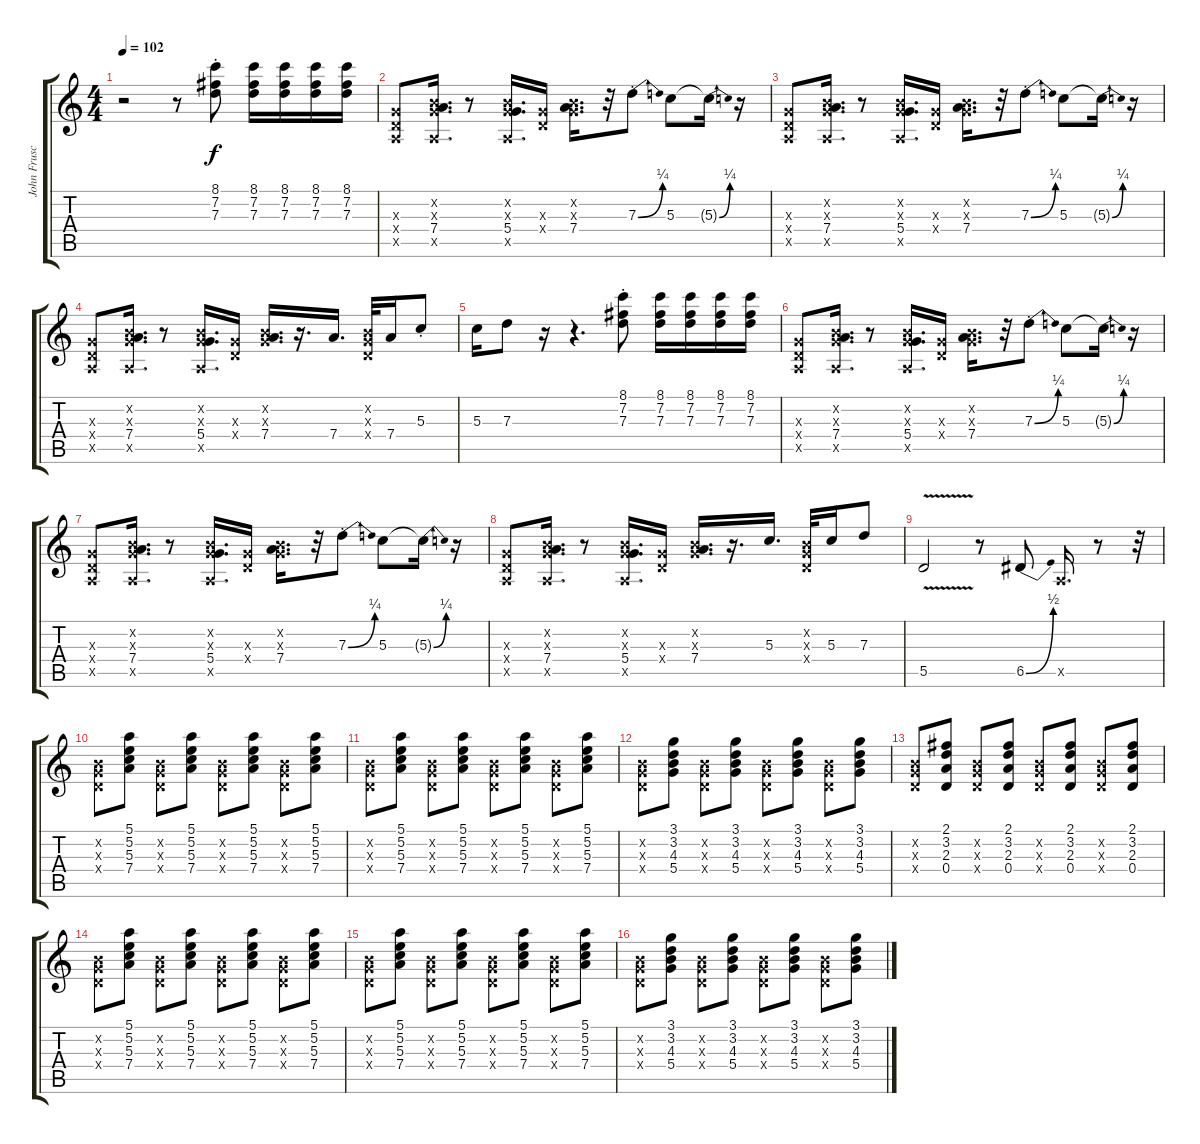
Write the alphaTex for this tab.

\track ("John Frusciante (Guitare)" "John Frusc") {instrument electricguitarclean}
\staff {score tabs}
\tuning (E4 B3 G3 D3 A2 E2) {hide}
\ts (4 4)
\tempo 102
\clef g2
\ks c
r.2{dy f} r.8 (8.1{st} 7.2 7.3).8 (8.1 7.2 7.3).16 (8.1 7.2 7.3).16 (8.1 7.2 7.3).16 (8.1 7.2 7.3).16 |
(0.3{x} 0.4{x} 0.5{x}).8 (0.2{x} 0.3{x} 7.4 0.5{x}).16{d} r.8 (0.2{x} 0.3{x} 5.4 0.5{x}).16{d} (0.3{x} 0.4{x}).16 (0.2{x} 0.3{x} 7.4).16{d} r.32 7.3{be (bend 0 0 60 1) st}.8 5.3.8 5.3{be (bend 0 0 60 1) t}.16 r.16 |
(0.3{x} 0.4{x} 0.5{x}).8 (0.2{x} 0.3{x} 7.4 0.5{x}).16{d} r.8 (0.2{x} 0.3{x} 5.4 0.5{x}).16{d} (0.3{x} 0.4{x}).16 (0.2{x} 0.3{x} 7.4).16{d} r.32 7.3{be (bend 0 0 60 1) st}.8 5.3.8 5.3{be (bend 0 0 60 1) t}.16 r.16 |
(0.3{x} 0.4{x} 0.5{x}).8 (0.2{x} 0.3{x} 7.4 0.5{x}).16{d} r.8 (0.2{x} 0.3{x} 5.4 0.5{x}).16{d} (0.3{x} 0.4{x}).16 (0.2{x} 0.3{x} 7.4).16{d} r.16{d} 7.4.16{d} (0.2{x} 0.3{x} 0.4{x}).32 7.4.16 5.3{st}.8 |
5.3.16 7.3.8 r.16 r.4{d} (8.1 7.2{st} 7.3).8 (8.1 7.2 7.3).16 (8.1 7.2 7.3).16 (8.1 7.2 7.3).16 (8.1 7.2 7.3).16 |
(0.3{x} 0.4{x} 0.5{x}).8 (0.2{x} 0.3{x} 7.4 0.5{x}).16{d} r.8 (0.2{x} 0.3{x} 5.4 0.5{x}).16{d} (0.3{x} 0.4{x}).16 (0.2{x} 0.3{x} 7.4).16{d} r.32 7.3{be (bend 0 0 60 1) st}.8 5.3.8 5.3{be (bend 0 0 60 1) t}.16 r.16 |
(0.3{x} 0.4{x} 0.5{x}).8 (0.2{x} 0.3{x} 7.4 0.5{x}).16{d} r.8 (0.2{x} 0.3{x} 5.4 0.5{x}).16{d} (0.3{x} 0.4{x}).16 (0.2{x} 0.3{x} 7.4).16{d} r.32 7.3{be (bend 0 0 60 1) st}.8 5.3.8 5.3{be (bend 0 0 60 1) t}.16 r.16 |
(0.3{x} 0.4{x} 0.5{x}).8 (0.2{x} 0.3{x} 7.4 0.5{x}).16{d} r.8 (0.2{x} 0.3{x} 5.4 0.5{x}).16{d} (0.3{x} 0.4{x}).16 (0.2{x} 0.3{x} 7.4).16{d} r.16{d} 5.3.16{d} (0.2{x} 0.3{x} 0.4{x}).32 5.3.16 7.3.8 |
5.5{v}.2 r.8 6.5{be (bend 0 0 60 2)}.8 0.5{x}.16{d} r.8 r.32 |
(0.2{x} 0.3{x} 0.4{x}).8 (5.1 5.2 5.3 7.4).8 (0.2{x} 0.3{x} 0.4{x}).8 (5.1 5.2 5.3 7.4).8 (0.2{x} 0.3{x} 0.4{x}).8 (5.1 5.2 5.3 7.4).8 (0.2{x} 0.3{x} 0.4{x}).8 (5.1 5.2 5.3 7.4).8 |
(0.2{x} 0.3{x} 0.4{x}).8 (5.1 5.2 5.3 7.4).8 (0.2{x} 0.3{x} 0.4{x}).8 (5.1 5.2 5.3 7.4).8 (0.2{x} 0.3{x} 0.4{x}).8 (5.1 5.2 5.3 7.4).8 (0.2{x} 0.3{x} 0.4{x}).8 (5.1 5.2 5.3 7.4).8 |
(0.2{x} 0.3{x} 0.4{x}).8 (3.1 3.2 4.3 5.4).8 (0.2{x} 0.3{x} 0.4{x}).8 (3.1 3.2 4.3 5.4).8 (0.2{x} 0.3{x} 0.4{x}).8 (3.1 3.2 4.3 5.4).8 (0.2{x} 0.3{x} 0.4{x}).8 (3.1 3.2 4.3 5.4).8 |
(0.2{x} 0.3{x} 0.4{x}).8 (2.1 3.2 2.3 0.4).8 (0.2{x} 0.3{x} 0.4{x}).8 (2.1 3.2 2.3 0.4).8 (0.2{x} 0.3{x} 0.4{x}).8 (2.1 3.2 2.3 0.4).8 (0.2{x} 0.3{x} 0.4{x}).8 (2.1 3.2 2.3 0.4).8 |
(0.2{x} 0.3{x} 0.4{x}).8 (5.1 5.2 5.3 7.4).8 (0.2{x} 0.3{x} 0.4{x}).8 (5.1 5.2 5.3 7.4).8 (0.2{x} 0.3{x} 0.4{x}).8 (5.1 5.2 5.3 7.4).8 (0.2{x} 0.3{x} 0.4{x}).8 (5.1 5.2 5.3 7.4).8 |
(0.2{x} 0.3{x} 0.4{x}).8 (5.1 5.2 5.3 7.4).8 (0.2{x} 0.3{x} 0.4{x}).8 (5.1 5.2 5.3 7.4).8 (0.2{x} 0.3{x} 0.4{x}).8 (5.1 5.2 5.3 7.4).8 (0.2{x} 0.3{x} 0.4{x}).8 (5.1 5.2 5.3 7.4).8 |
(0.2{x} 0.3{x} 0.4{x}).8 (3.1 3.2 4.3 5.4).8 (0.2{x} 0.3{x} 0.4{x}).8 (3.1 3.2 4.3 5.4).8 (0.2{x} 0.3{x} 0.4{x}).8 (3.1 3.2 4.3 5.4).8 (0.2{x} 0.3{x} 0.4{x}).8 (3.1 3.2 4.3 5.4).8
